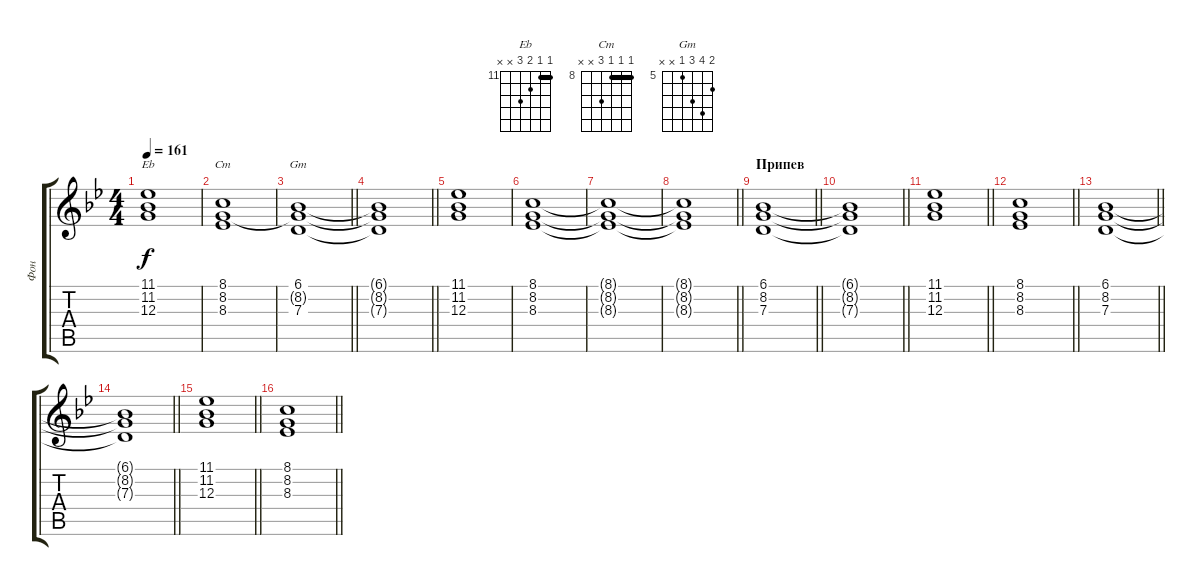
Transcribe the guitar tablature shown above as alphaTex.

\track ("Фон" "Фон") {instrument pad2warm}
\staff {score tabs}
\tuning (E4 B3 G3 D3 A2 E2) {hide}
\chord ("Eb" 11 11 12 13 x x) {firstfret 11 barre 11}
\chord ("Cm" 8 8 8 10 x x) {firstfret 8 barre 8}
\chord ("Gm" 6 8 7 5 x x) {firstfret 5}
\ts (4 4)
\section ("" "")
\tempo 161
\clef g2
\ks gminor
(11.1 11.2 12.3).1{ch "Eb" dy f} |
(8.1 8.2 8.3).1{ch "Cm"} |
\barLineRight lightlight
(6.1 8.2{t} 7.3).1{ch "Gm"} |
\barLineRight lightlight
(6.1{t} 8.2{t} 7.3{t}).1 |
(11.1 11.2 12.3).1 |
(8.1 8.2 8.3).1 |
(8.1{t} 8.2{t} 8.3{t}).1 |
\barLineRight lightlight
(8.1{t} 8.2{t} 8.3{t}).1 |
\section ("" "Припев")
\barLineRight lightlight
(6.1 8.2 7.3).1 |
\barLineRight lightlight
(6.1{t} 8.2{t} 7.3{t}).1 |
\barLineRight lightlight
(11.1 11.2 12.3).1 |
\barLineRight lightlight
(8.1 8.2 8.3).1 |
\barLineRight lightlight
(6.1 8.2 7.3).1 |
\barLineRight lightlight
(6.1{t} 8.2{t} 7.3{t}).1 |
\barLineRight lightlight
(11.1 11.2 12.3).1 |
\barLineRight lightlight
(8.1 8.2 8.3).1
